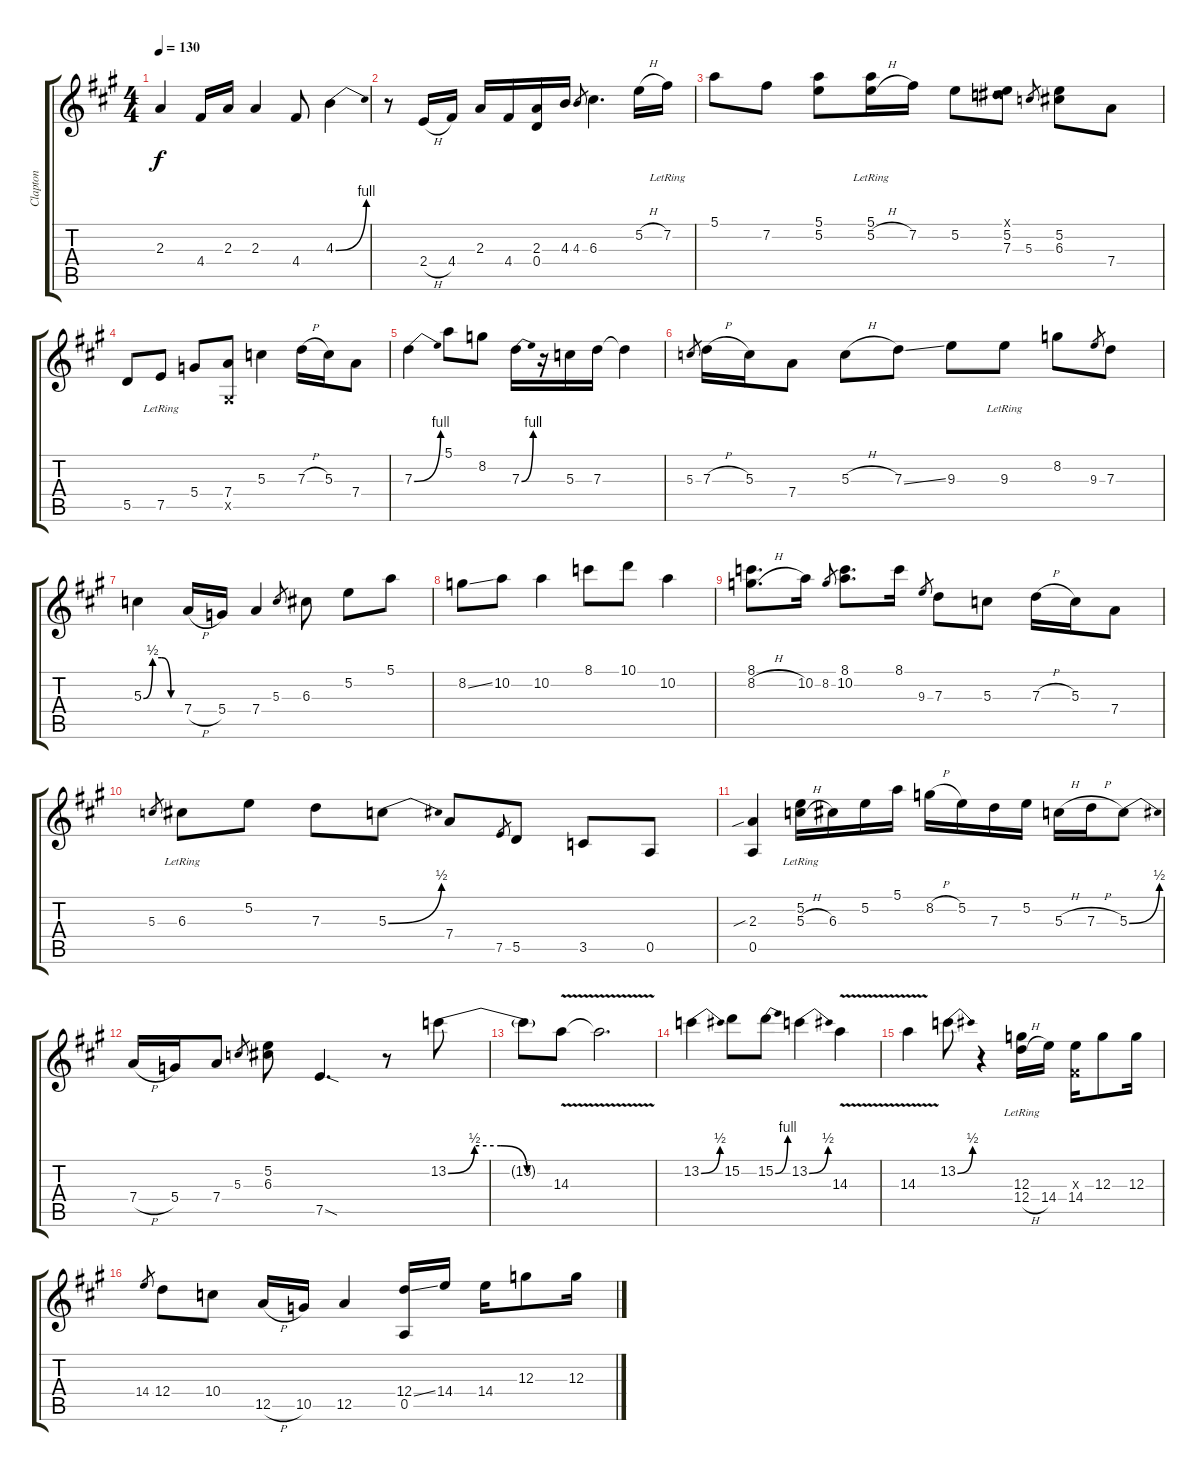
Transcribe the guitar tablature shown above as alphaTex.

\track ("Clapton" "Clapton") {instrument overdrivenguitar}
\staff {score tabs}
\tuning (E4 B3 G3 D3 A2 E2) {hide}
\ts (4 4)
\tempo 130
\clef g2
\ks a
2.3.4{dy f} 4.4.16 2.3.16 2.3.4 4.4.8 4.3{be (bend 0 0 60 4)}.4 |
r.8 2.4{h}.16 4.4.16 2.3.16 4.4.16 (2.3 0.4).16 4.3.16 4.3.8{gr} 6.3.4{d} 5.2{h}.16 7.2{lr}.16 |
5.1.8 7.2.8 (5.1 5.2).8 (5.1{lr} 5.2{h}).16 7.2.16 5.2.8 (-1.1{x} 5.2 7.3).8 5.3.8{gr} (5.2 6.3).8 7.4.8 |
5.5.8 7.5{lr}.8 5.4.8 (7.4 -1.5{x}).8 5.3.4 7.3{h}.16 5.3.16 7.4.8 |
7.3{be (bend 0 0 60 4)}.4 5.1.8 8.2.8 7.3{be (bend 0 0 60 4)}.16 r.16 5.3.16 7.3.16 7.3{t}.4 |
5.3.8{gr} 7.3{h}.16 5.3.16 7.4.8 5.3{h}.8 7.3{ss}.8 9.3.8 9.3{lr}.8 8.2.8 9.3.8{gr} 7.3.8 |
5.3{be (custom 0 0 15 2 30 2 45 0 60 0)}.4 7.4{h}.16 5.4.16 7.4.4 5.3.8{gr} 6.3.8 5.2.8 5.1.8 |
8.2{ss}.8 10.2.8 10.2.4 8.1.8 10.1.8 10.2.4 |
(8.1 8.2{h}).8{d} 10.2.16 8.2.8{gr} (8.1 10.2).8{d} 8.1.16 9.3.8{gr} 7.3.8 5.3.8 7.3{h}.16 5.3.16 7.4.8 |
5.3.8{gr} 6.3{lr}.8 5.2.8 7.3.8 5.3{be (bend 0 0 60 2)}.8 7.4.8 7.5.8{gr} 5.5.8 3.5.8 0.5.8 |
(2.3{sib} 0.5).4 (5.2{lr} 5.3{h}).16 6.3.16 5.2.16 5.1.16 8.2{h}.16 5.2.16 7.3.16 5.2.16 5.3{h}.16 7.3{h}.16 5.3{be (bend 0 0 60 2)}.8 |
7.4{h}.16 5.4.16 7.4.8 5.3.8{gr} (5.2 6.3).8 7.5{sod}.4{d} r.8 13.2{be (custom 0 0 15 2 30 2 45 0 60 0)}.8 |
13.2{t}.8 14.3{v}.8 14.3{t}.2{d} |
13.2{be (bend 0 0 60 2)}.4 15.2.8 15.2{be (bend 0 0 60 4)}.8 13.2{be (bend 0 0 60 2)}.4 14.3{v}.4 |
14.3{v}.4 13.2{be (bend 0 0 60 2)}.8 r.4 (12.3{lr} 12.4{h}).16 14.4.16 (-1.3{x} 14.4).16 12.3.8 12.3.16 |
14.4.8{gr} 12.4.8 10.4.8 12.5{h}.16 10.5.16 12.5.4 (12.4{ss} 0.5).16 14.4.16 14.4.16 12.3.8 12.3.16
